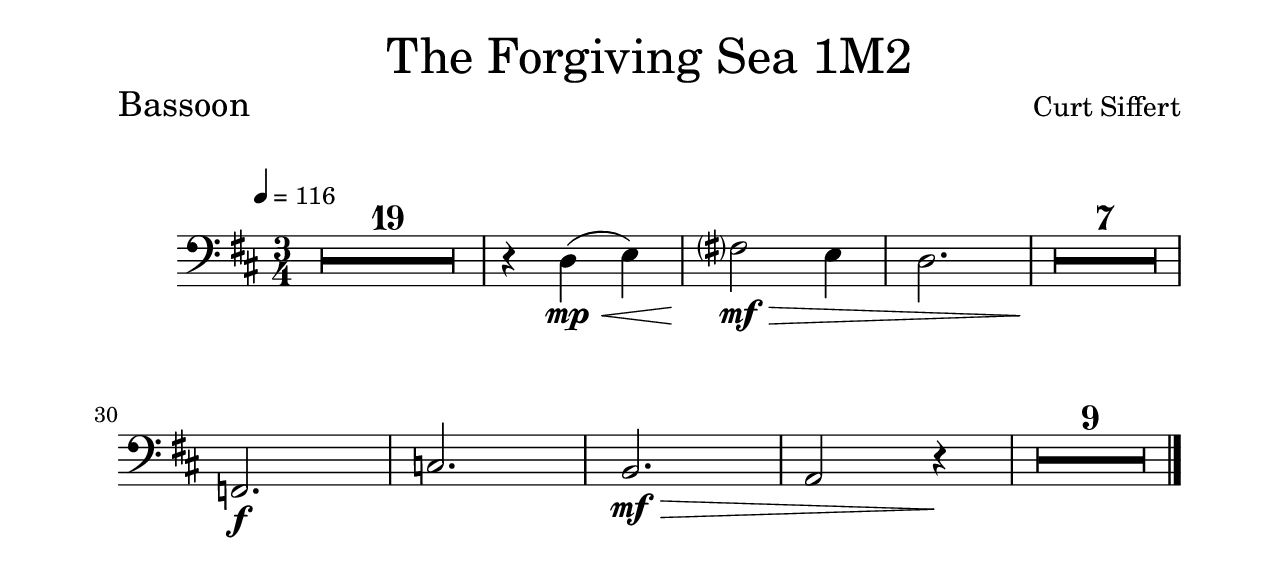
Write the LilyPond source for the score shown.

\version "2.18.2"
\include "english.ly"
\include "../lib/parts.ily"

\paper {
	ragged-last-bottom = ##t
}

\header {
	instrument = "Bassoon"
}

\version "2.18.2"
\include "english.ly"

bassoonNotes = \relative c {

	\time 3/4
	\key d \major
	\clef bass
	\set tieWaitForNote = ##t

	R2.*19 |
	
	r4 d\mp\<( e) |
	\tag #'part { fs?2\mf\>e4 | }
	\tag #'score { fs2\mf\>e4 | }
	d2. |
	
	R2.*7\! |
	
	\tag #'part { \break }
	
	f,2.\f |
	c' |
	b\mf\> |
	a2 r4\! |
	
	R2.*9
		
	\bar "|."
		
}


{ 
	\everyPartScore
	\keepWithTag #'part \bassoonNotes
}
